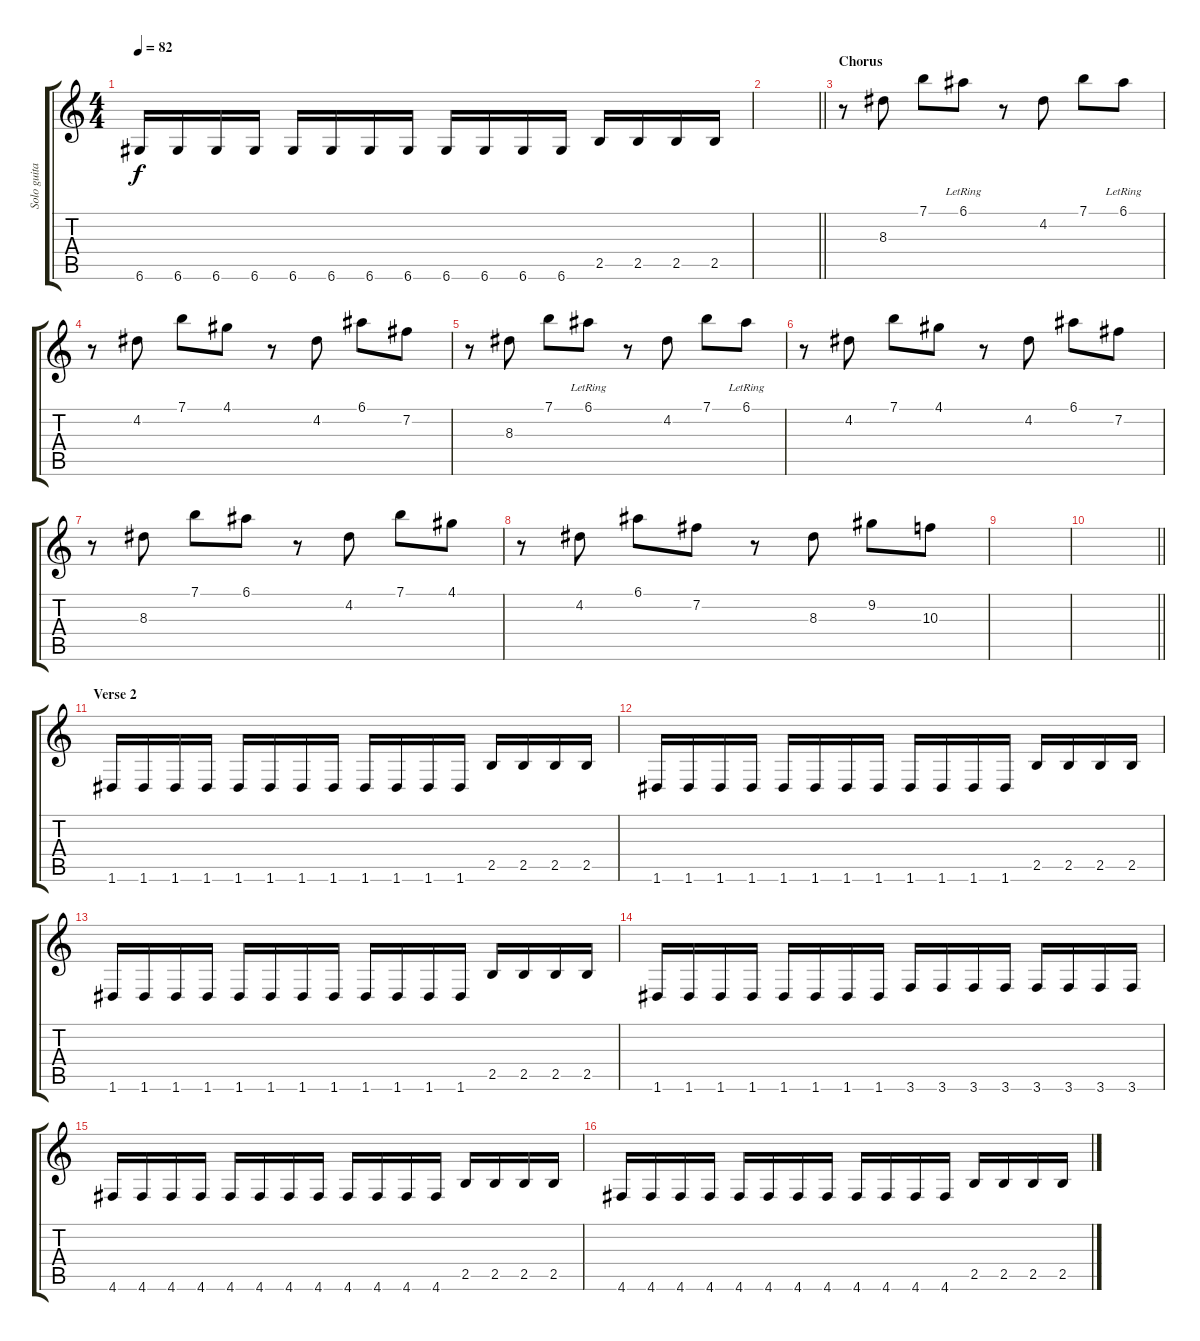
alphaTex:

\track ("Solo guitar" "Solo guita") {instrument overdrivenguitar}
\staff {score tabs}
\tuning (E4 B3 G3 D3 A2 D2) {hide}
\ts (4 4)
\tempo 82
\clef g2
\ks c
6.6.16{dy f} 6.6.16 6.6.16 6.6.16 6.6.16 6.6.16 6.6.16 6.6.16 6.6.16 6.6.16 6.6.16 6.6.16 2.5.16 2.5.16 2.5.16 2.5.16 |
\barLineRight lightlight
|
\section ("" "Chorus")
r.8 8.3.8 7.1.8 6.1{lr}.8 r.8 4.2.8 7.1.8 6.1{lr}.8 |
r.8 4.2.8 7.1.8 4.1.8 r.8 4.2.8 6.1.8 7.2.8 |
r.8 8.3.8 7.1.8 6.1{lr}.8 r.8 4.2.8 7.1.8 6.1{lr}.8 |
r.8 4.2.8 7.1.8 4.1.8 r.8 4.2.8 6.1.8 7.2.8 |
r.8 8.3.8 7.1.8 6.1.8 r.8 4.2.8 7.1.8 4.1.8 |
r.8 4.2.8 6.1.8 7.2.8 r.8 8.3.8 9.2.8 10.3.8 |
|
\barLineRight lightlight
|
\section ("" "Verse 2")
1.6.16 1.6.16 1.6.16 1.6.16 1.6.16 1.6.16 1.6.16 1.6.16 1.6.16 1.6.16 1.6.16 1.6.16 2.5.16 2.5.16 2.5.16 2.5.16 |
1.6.16 1.6.16 1.6.16 1.6.16 1.6.16 1.6.16 1.6.16 1.6.16 1.6.16 1.6.16 1.6.16 1.6.16 2.5.16 2.5.16 2.5.16 2.5.16 |
1.6.16 1.6.16 1.6.16 1.6.16 1.6.16 1.6.16 1.6.16 1.6.16 1.6.16 1.6.16 1.6.16 1.6.16 2.5.16 2.5.16 2.5.16 2.5.16 |
1.6.16 1.6.16 1.6.16 1.6.16 1.6.16 1.6.16 1.6.16 1.6.16 3.6.16 3.6.16 3.6.16 3.6.16 3.6.16 3.6.16 3.6.16 3.6.16 |
4.6.16 4.6.16 4.6.16 4.6.16 4.6.16 4.6.16 4.6.16 4.6.16 4.6.16 4.6.16 4.6.16 4.6.16 2.5.16 2.5.16 2.5.16 2.5.16 |
4.6.16 4.6.16 4.6.16 4.6.16 4.6.16 4.6.16 4.6.16 4.6.16 4.6.16 4.6.16 4.6.16 4.6.16 2.5.16 2.5.16 2.5.16 2.5.16
